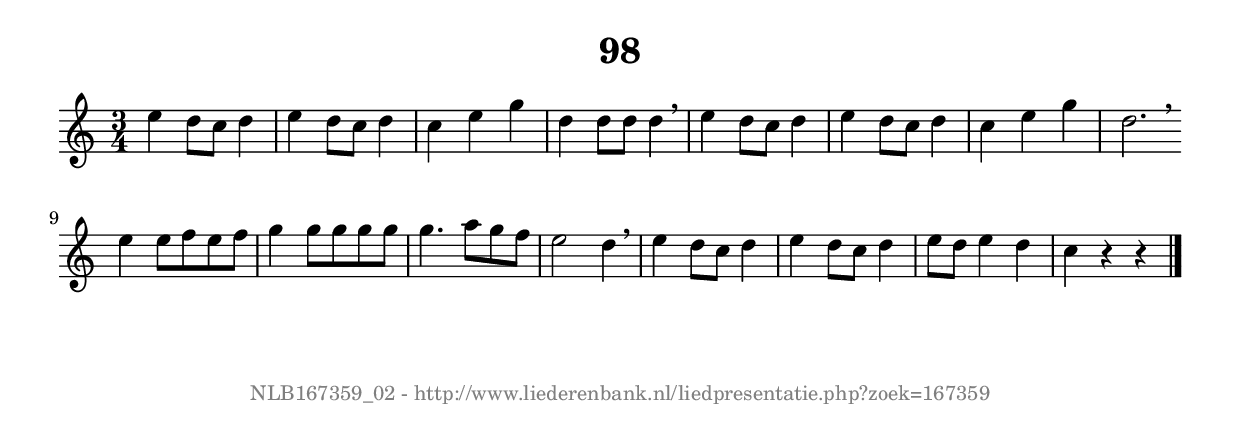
%
% produced by wce2krn 1.64 (7 June 2014)
%
\version"2.16"
#(append! paper-alist '(("long" . (cons (* 210 mm) (* 2000 mm)))))
#(set-default-paper-size "long")
sb = {\breathe}
mBreak = {\breathe }
bBreak = {\breathe }
x = {\once\override NoteHead #'style = #'cross }
gl=\glissando
itime={\override Staff.TimeSignature #'stencil = ##f }
ficta = {\once\set suggestAccidentals = ##t}
fine = {\once\override Score.RehearsalMark #'self-alignment-X = #1 \mark \markup {\italic{Fine}}}
dc = {\once\override Score.RehearsalMark #'self-alignment-X = #1 \mark \markup {\italic{D.C.}}}
dcf = {\once\override Score.RehearsalMark #'self-alignment-X = #1 \mark \markup {\italic{D.C. al Fine}}}
dcc = {\once\override Score.RehearsalMark #'self-alignment-X = #1 \mark \markup {\italic{D.C. al Coda}}}
ds = {\once\override Score.RehearsalMark #'self-alignment-X = #1 \mark \markup {\italic{D.S.}}}
dsf = {\once\override Score.RehearsalMark #'self-alignment-X = #1 \mark \markup {\italic{D.S. al Fine}}}
dsc = {\once\override Score.RehearsalMark #'self-alignment-X = #1 \mark \markup {\italic{D.S. al Coda}}}
pv = {\set Score.repeatCommands = #'((volta "1"))}
sv = {\set Score.repeatCommands = #'((volta "2"))}
tv = {\set Score.repeatCommands = #'((volta "3"))}
qv = {\set Score.repeatCommands = #'((volta "4"))}
xv = {\set Score.repeatCommands = #'((volta #f))}
\header{ tagline = ""
title = "98"
}
\score {{
\key c \major
\relative g''
{
\set melismaBusyProperties = #'()
\time 3/4
\tempo 4=120
\override Score.MetronomeMark #'transparent = ##t
\override Score.RehearsalMark #'break-visibility = #(vector #t #t #f)
e4 d8 c d4 e d8 c d4 c e g d d8 d d4 \mBreak \bar "|"
e4 d8 c d4 e d8 c d4 c e g d2. \bar ":|:" \bBreak
e4 e8 f e f g4 g8 g g g g4. a8 g f e2 d4 \mBreak \bar "|"
e4 d8 c d4 e4 d8 c d4 e8 d e4 d c r r \bar "|."
 }}
 \midi { }
 \layout {
            indent = 0.0\cm
}
}
\markup { \vspace #0 } \markup { \with-color #grey \fill-line { \center-column { \smaller "NLB167359_02 - http://www.liederenbank.nl/liedpresentatie.php?zoek=167359" } } }
